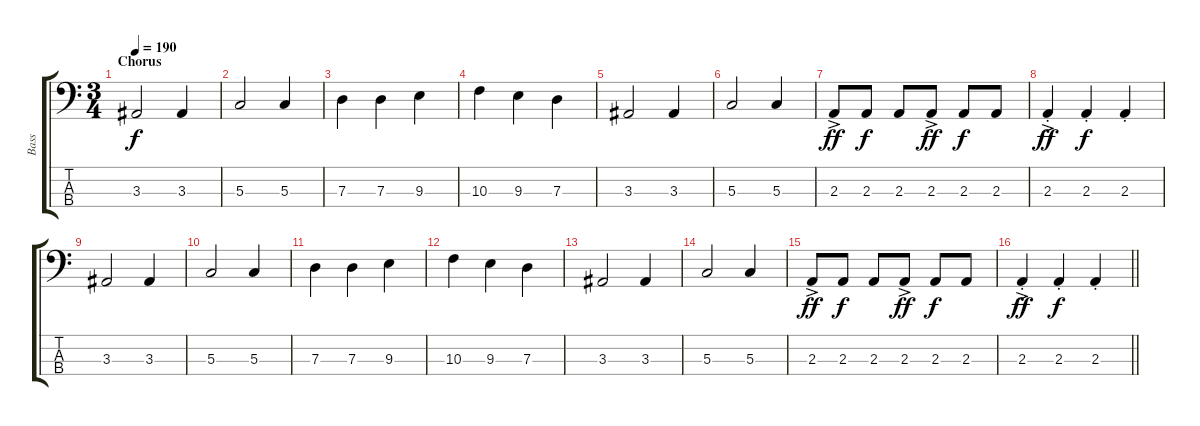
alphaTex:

\track ("Bass" "Bass") {instrument electricbassfinger}
\staff {score tabs}
\tuning (F2 C2 G1 D1) {hide}
\ts (3 4)
\section ("" "Chorus")
\tempo 190
\clef f4
\ks c
3.3.2{dy f} 3.3.4 |
5.3.2 5.3.4 |
7.3.4 7.3.4 9.3.4 |
10.3.4 9.3.4 7.3.4 |
3.3.2 3.3.4 |
5.3.2 5.3.4 |
2.3{ac}.8{dy ff} 2.3.8{dy f} 2.3.8 2.3{ac}.8{dy ff} 2.3.8{dy f} 2.3.8 |
2.3{ac st}.4{dy ff} 2.3{st}.4{dy f} 2.3{st}.4 |
3.3.2 3.3.4 |
5.3.2 5.3.4 |
7.3.4 7.3.4 9.3.4 |
10.3.4 9.3.4 7.3.4 |
3.3.2 3.3.4 |
5.3.2 5.3.4 |
2.3{ac}.8{dy ff} 2.3.8{dy f} 2.3.8 2.3{ac}.8{dy ff} 2.3.8{dy f} 2.3.8 |
\barLineRight lightlight
2.3{ac st}.4{dy ff} 2.3{st}.4{dy f} 2.3{st}.4
